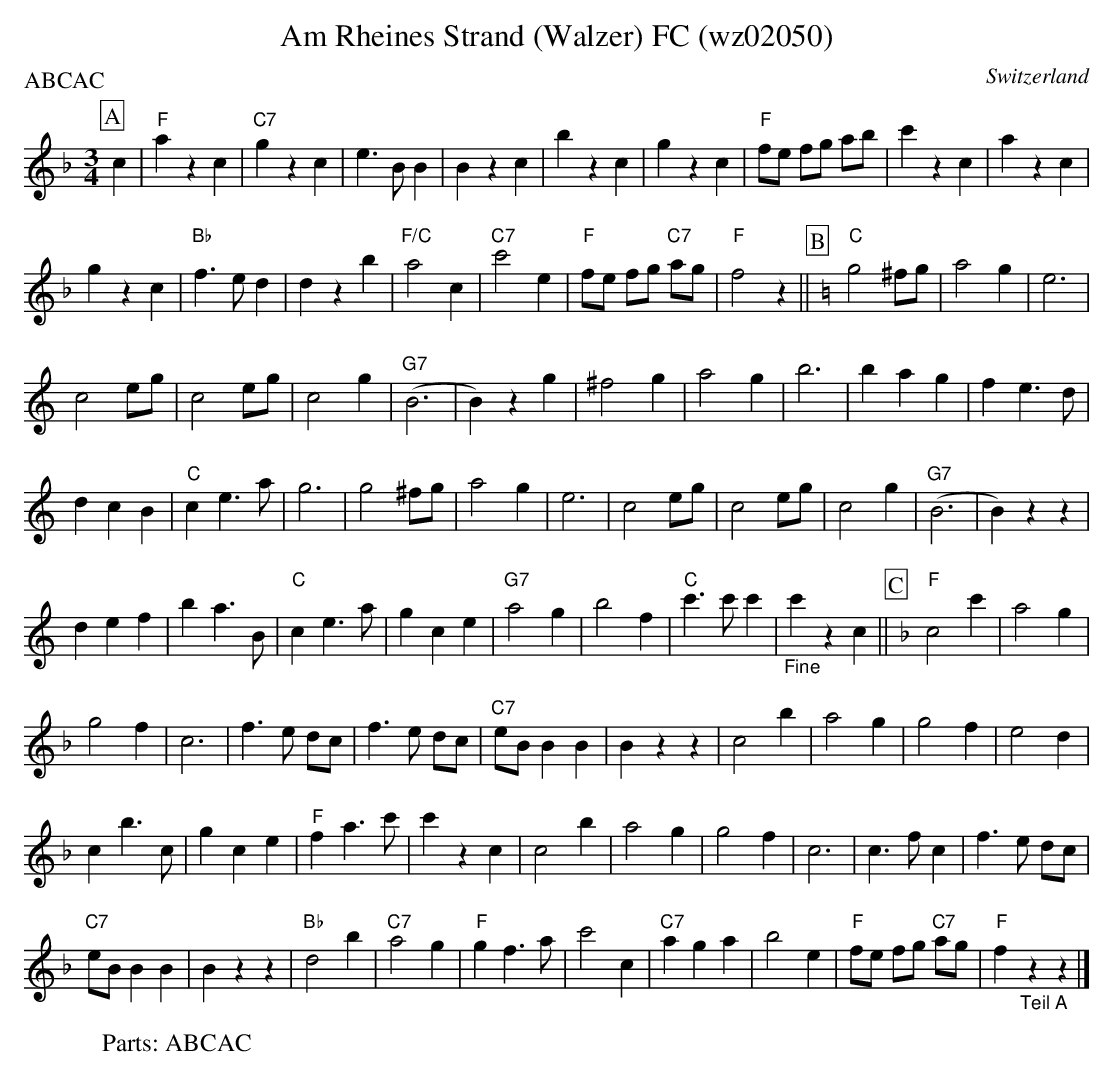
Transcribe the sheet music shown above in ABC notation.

X:1
T:Am Rheines Strand (Walzer) FC (wz02050)
P:ABCAC
O:Switzerland
M:3/4
L:1/4
K:F major
[P:A] c | "F"azc | "C7"gzc | e>BB | Bzc | bzc | gzc | "F"f/e/ f/g/ a/b/ | c'zc | azc |
gzc |  "Bb"f>ed | dzb | "F/C"a2c | "C7"c'2e | "F"f/e/ f/g/ "C7"a/g/  | "F"f2z || [P:B] [K:C] "C"g2^f/g/ | a2g | e3 |
c2e/g/ | c2e/g/ | c2g | ("G7"B3 | B)zg | ^f2g | a2g | b3 | bag | fe>d |
dcB | "C"ce>a | g3 | g2^f/g/ | a2g | e3 | c2e/g/ | c2e/g/ | c2g | ("G7"B3 | B)zz |
def | ba>B | "C"ce>a | gce | "G7"a2g | b2f | "C"c'>c'c' | "_Fine"c'zc || [P:C] [K:F] "F"c2c' | a2g |
g2f | c3 | f>e d/c/ | f>e d/c/ |  "C7"e/B/BB | Bzz | c2b | a2g | g2f | e2d |
cb>c | gce | "F"fa>c' | c'zc | c2b | a2g | g2f | c3 | c>fc | f>e d/c/ |
"C7"e/B/ BB | Bzz | "Bb"d2b | "C7"a2g | "F"gf>a | c'2c | "C7"aga | b2e | "F"f/e/ f/g/ "C7"a/g/ | "F"f"_Teil A"zz |]
W:Parts: ABCAC
